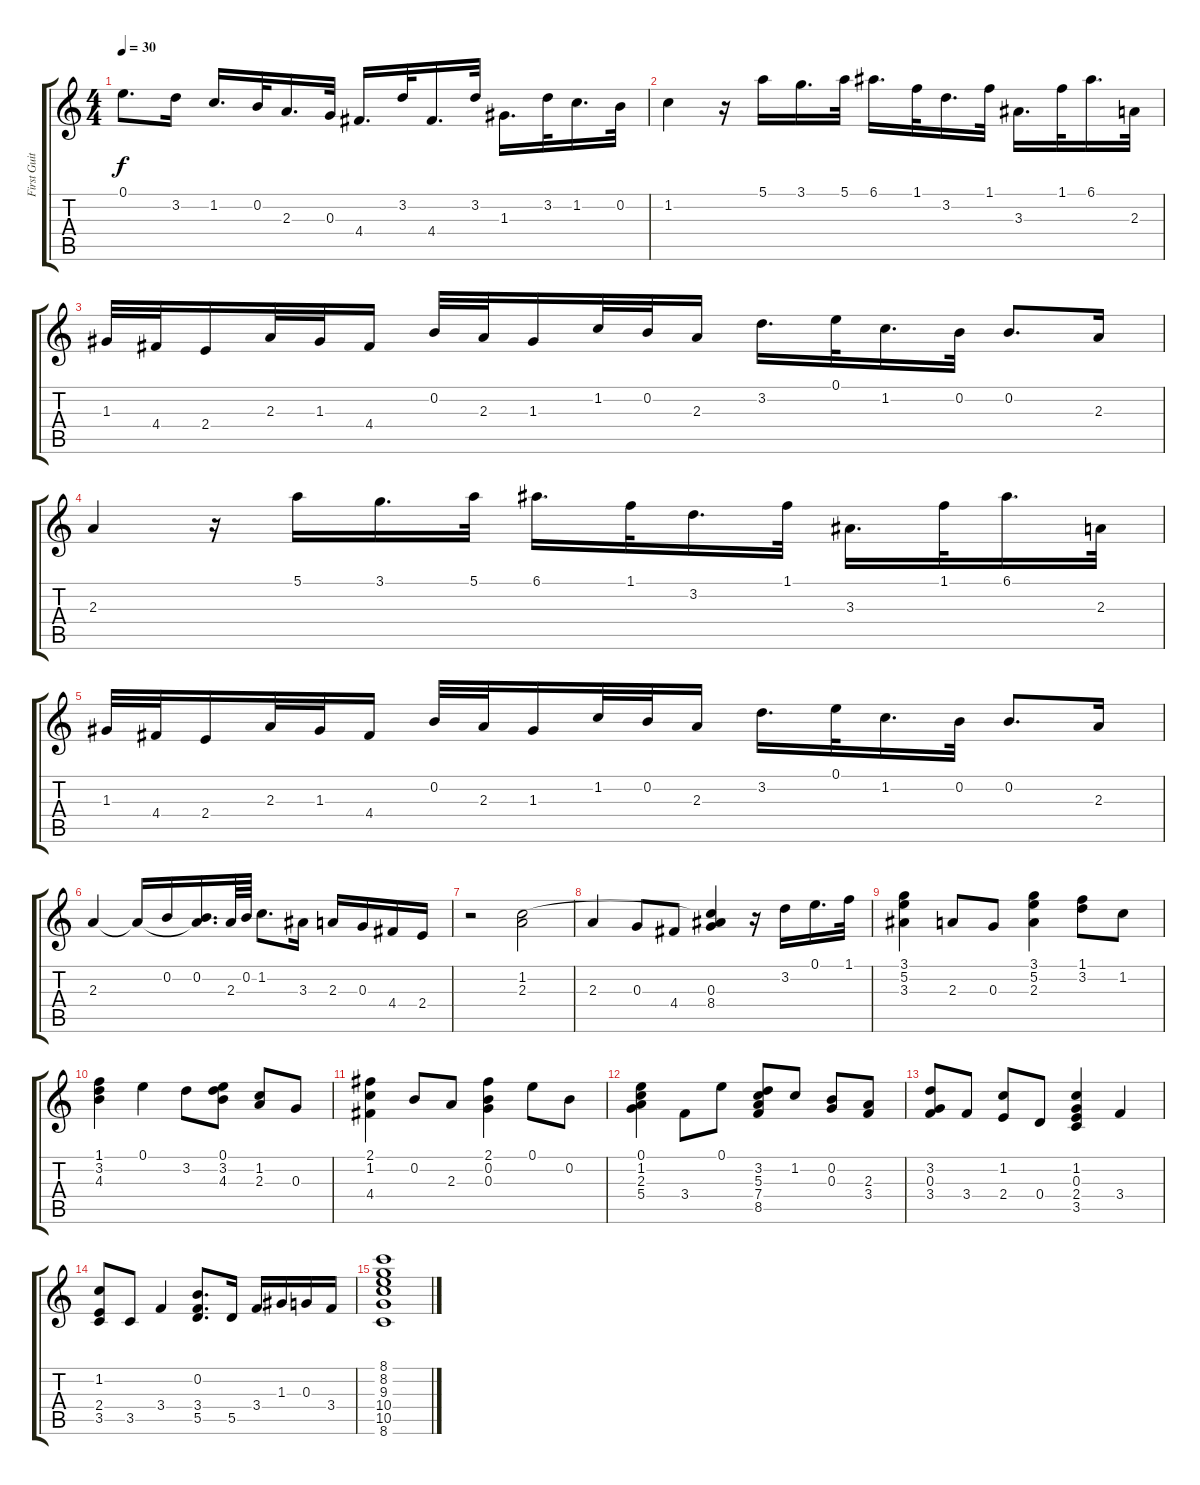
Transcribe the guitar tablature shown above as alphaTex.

\track ("First Guitar" "First Guit") {instrument electricguitarjazz}
\staff {score tabs}
\tuning (E4 B3 G3 D3 A2 E2) {hide}
\ts (4 4)
\tempo 30
\clef g2
\ks c
0.1.8{d dy f} 3.2.16 1.2.16{d} 0.2.32 2.3.16{d} 0.3.32 4.4.16{d} 3.2.32 4.4.16{d} 3.2.32 1.3.16{d} 3.2.32 1.2.16{d} 0.2.32 |
1.2.4 r.16 5.1.16 3.1.16{d} 5.1.32 6.1.16{d} 1.1.32 3.2.16{d} 1.1.32 3.3.16{d} 1.1.32 6.1.16{d} 2.3.32 |
1.3.32 4.4.32 2.4.16 2.3.32 1.3.32 4.4.16 0.2.32 2.3.32 1.3.16 1.2.32 0.2.32 2.3.16 3.2.16{d} 0.1.32 1.2.16{d} 0.2.32 0.2.8{d} 2.3.16 |
2.3.4 r.16 5.1.16 3.1.16{d} 5.1.32 6.1.16{d} 1.1.32 3.2.16{d} 1.1.32 3.3.16{d} 1.1.32 6.1.16{d} 2.3.32 |
1.3.32 4.4.32 2.4.16 2.3.32 1.3.32 4.4.16 0.2.32 2.3.32 1.3.16 1.2.32 0.2.32 2.3.16 3.2.16{d} 0.1.32 1.2.16{d} 0.2.32 0.2.8{d} 2.3.16 |
2.3.4 2.3{t}.16 0.2.16 (0.2 2.3{t}).16{d} 2.3.64 0.2.64 1.2.8{d} 3.3.16 2.3.16 0.3.16 4.4.16 2.4.16 |
r.2 (1.2 2.3).2 |
2.3.4 0.3.8 4.4.8 (1.2{t} 0.3 8.4).4 r.16 3.2.16 0.1.16{d} 1.1.32 |
(3.1 5.2 3.3).4 2.3.8 0.3.8 (3.1 5.2 2.3).4 (1.1 3.2).8 1.2.8 |
(1.1 3.2 4.3).4 0.1.4 3.2.8 (0.1 3.2 4.3).8 (1.2 2.3).8 0.3.8 |
(2.1 1.2 4.4).4 0.2.8 2.3.8 (2.1 0.2 0.3).4 0.1.8 0.2.8 |
(0.1 1.2 2.3 5.4).4 3.4.8 0.1.8 (3.2 5.3 7.4 8.5).8 1.2.8 (0.2 0.3).8 (2.3 3.4).8 |
(3.2 0.3 3.4).8 3.4.8 (1.2 2.4).8 0.4.8 (1.2 0.3 2.4 3.5).4 3.4.4 |
(1.2 2.4 3.5).8 3.5.8 3.4.4 (0.2 3.4 5.5).8{d} 5.5.16 3.4.16 1.3.16 0.3.16 3.4.16 |
(8.1 8.2 9.3 10.4 10.5 8.6).1
